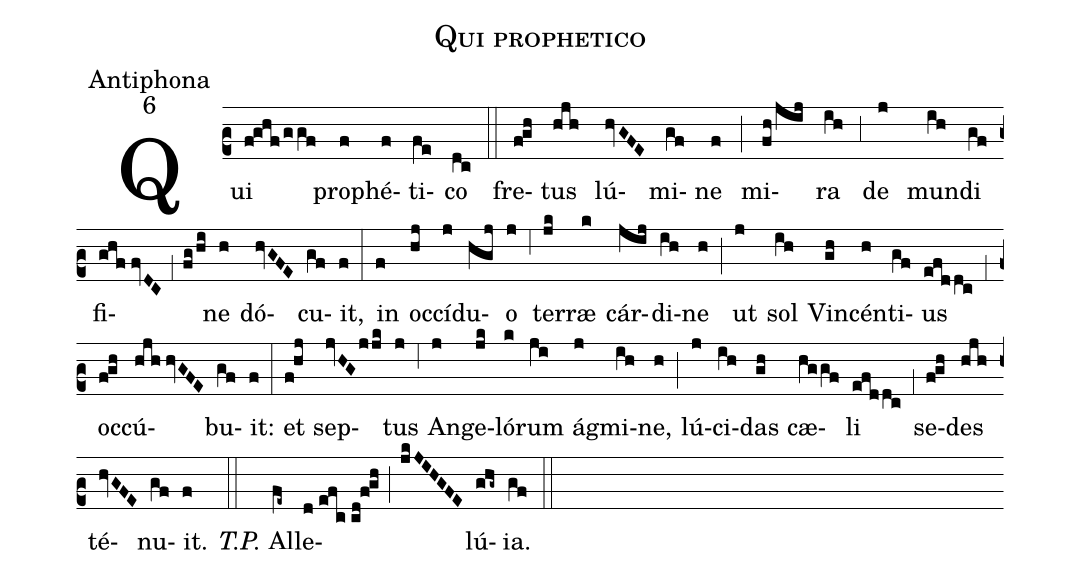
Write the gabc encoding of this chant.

name:Qui prophetico;
office-part:Antiphona;
mode:6;
%%
(c2) Qui(f!ghf/ggf) pro(f)phé(f)ti(fe)co(dc) (::)
fre(f!gh)tus(hjh) lú(hvGFE)mi(gf)ne(f) (;) mi(fh/jij)ra(ih) (,3) de(j) mun(ih)di(gf) fi(ghf//fvDC,1fg/hi)ne(h) dó(hvGFE)cu(gf)it,(f) (:)
in(f) oc(hj)cí(j)du(hgj)o(j) (,6) ter(jk)ræ(k) cár(jij)di(ih)ne(h) (;) ut(j) sol(ih) Vin(gh)cén(h)ti(gf)us(efddc) (,1) oc(f!gh)cú(hjh//hvGFE)bu(gf)it:(f) (:)
et(f!hj) sep(jvHG/jjk)tus(j) (,6) An(j)ge(jk)ló(k)rum(ji) ág(j)mi(ih)ne,(h) (;) lú(j)ci(ih)das(gh) cæ(hggf)li(efddc) (,1) se(f!gh)des(hjh) té(hvGFE)nu(gf)it.(f) (::) <i>T.P.</i> Al(fe~)le(d//efc//cd!f!gh;jkJIHGFE)lú(ghg~)ia.(gf) (::)
